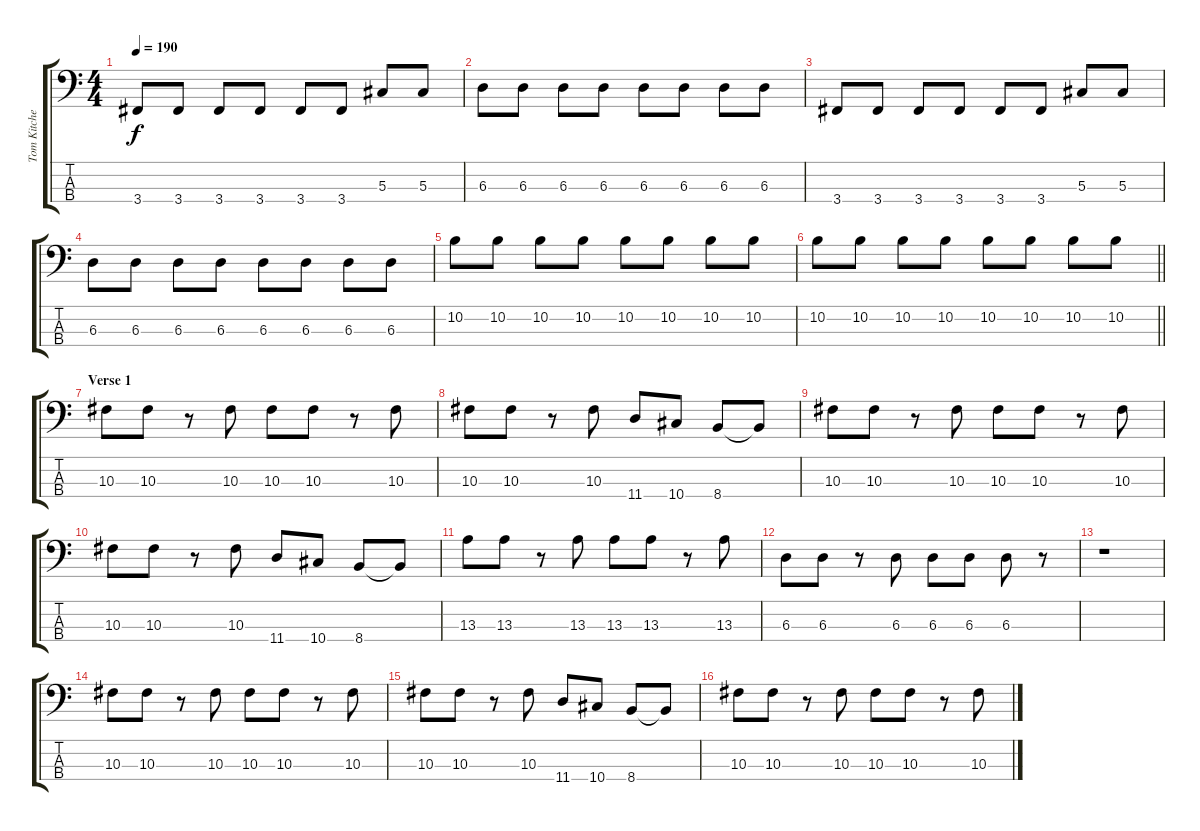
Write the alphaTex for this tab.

\track ("Tom Kitchen" "Tom Kitche") {instrument electricbasspick}
\staff {score tabs}
\tuning (Gb2 Db2 Ab1 Eb1) {hide}
\ts (4 4)
\tempo 190
\clef f4
\ks c
3.4.8{dy f} 3.4.8 3.4.8 3.4.8 3.4.8 3.4.8 5.3.8 5.3.8 |
6.3.8 6.3.8 6.3.8 6.3.8 6.3.8 6.3.8 6.3.8 6.3.8 |
3.4.8 3.4.8 3.4.8 3.4.8 3.4.8 3.4.8 5.3.8 5.3.8 |
6.3.8 6.3.8 6.3.8 6.3.8 6.3.8 6.3.8 6.3.8 6.3.8 |
10.2.8 10.2.8 10.2.8 10.2.8 10.2.8 10.2.8 10.2.8 10.2.8 |
\barLineRight lightlight
10.2.8 10.2.8 10.2.8 10.2.8 10.2.8 10.2.8 10.2.8 10.2.8 |
\section ("" "Verse 1")
10.3.8 10.3.8 r.8 10.3.8 10.3.8 10.3.8 r.8 10.3.8 |
10.3.8 10.3.8 r.8 10.3.8 11.4.8 10.4.8 8.4.8 8.4{t}.8 |
10.3.8 10.3.8 r.8 10.3.8 10.3.8 10.3.8 r.8 10.3.8 |
10.3.8 10.3.8 r.8 10.3.8 11.4.8 10.4.8 8.4.8 8.4{t}.8 |
13.3.8 13.3.8 r.8 13.3.8 13.3.8 13.3.8 r.8 13.3.8 |
6.3.8 6.3.8 r.8 6.3.8 6.3.8 6.3.8 6.3.8 r.8 |
r.1 |
10.3.8 10.3.8 r.8 10.3.8 10.3.8 10.3.8 r.8 10.3.8 |
10.3.8 10.3.8 r.8 10.3.8 11.4.8 10.4.8 8.4.8 8.4{t}.8 |
10.3.8 10.3.8 r.8 10.3.8 10.3.8 10.3.8 r.8 10.3.8
